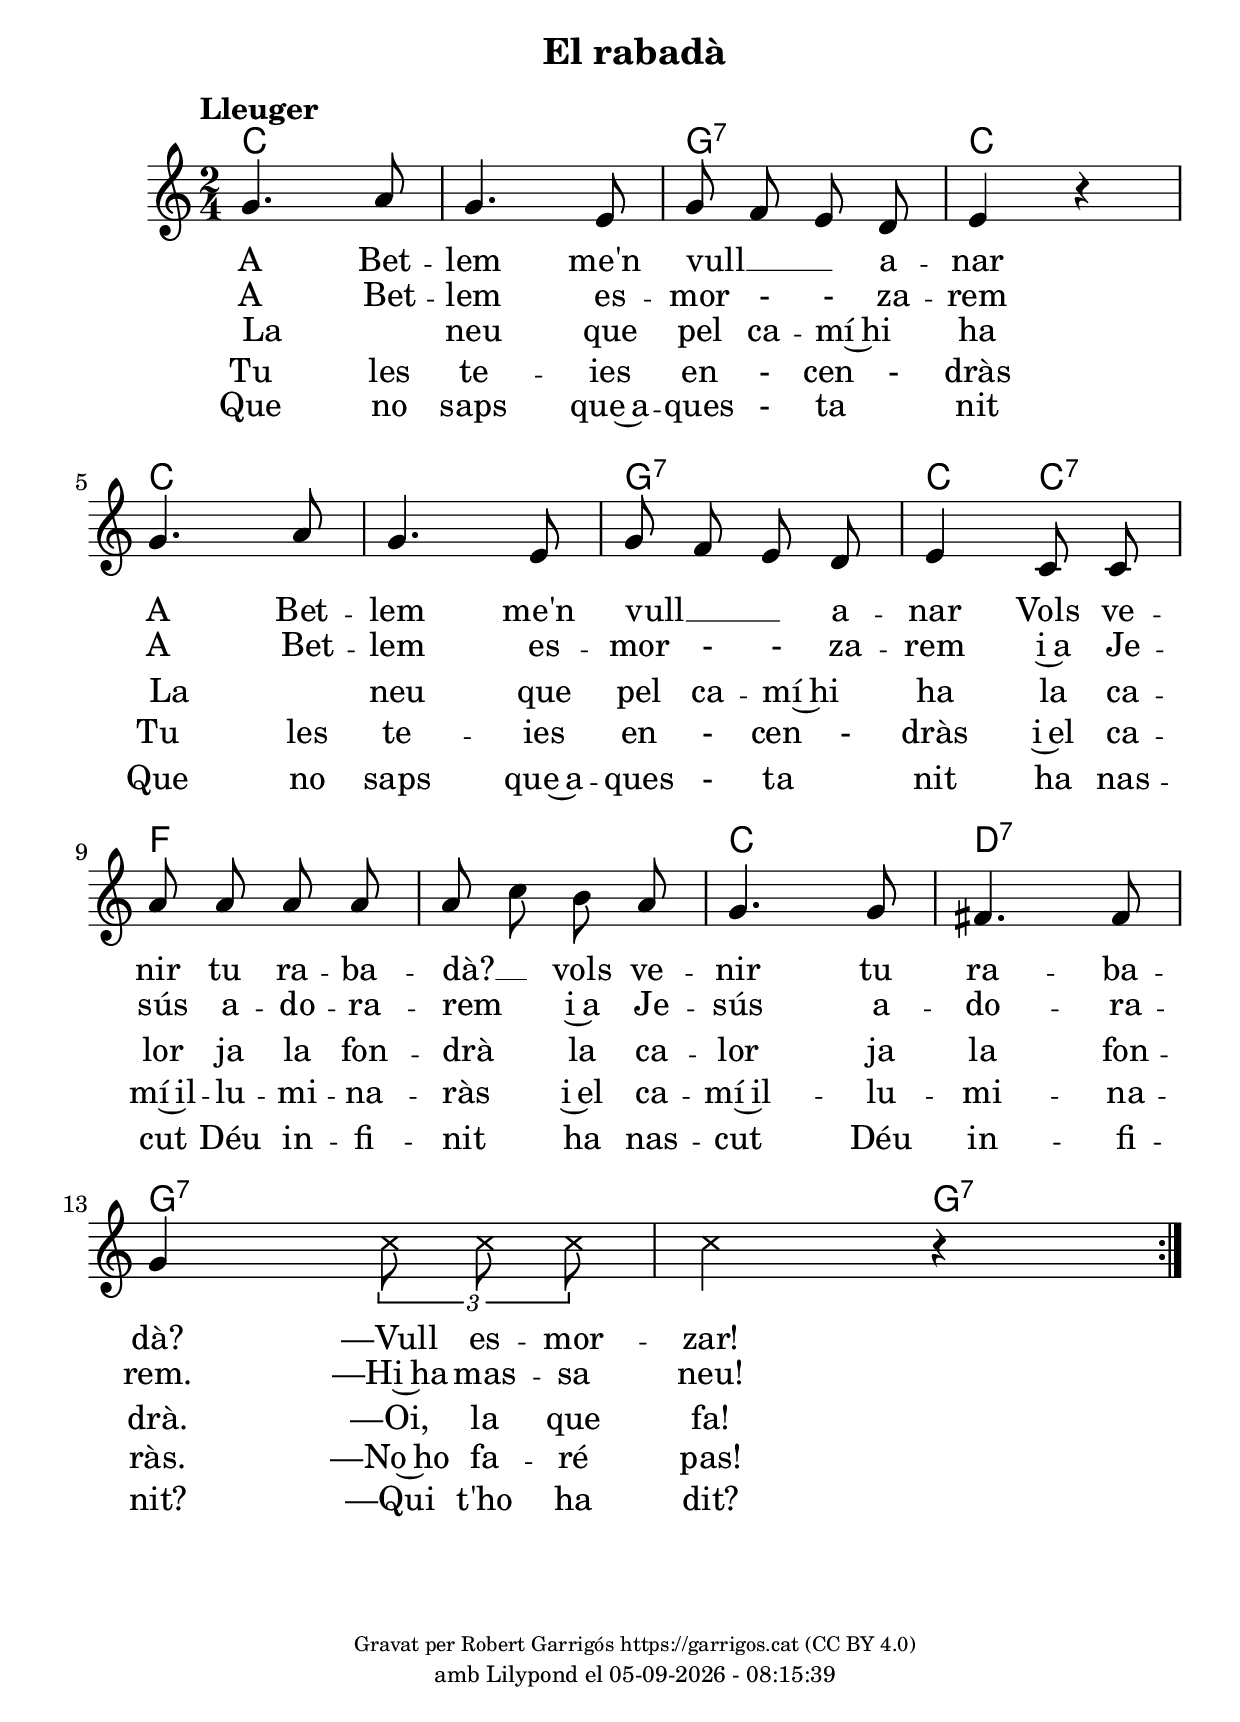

\version "2.24.3"
\language "english"

% #(set-global-staff-size 30)
data = #(strftime "%d-%m-%Y - %H:%M:%S" (localtime (current-time)))

\include "predefined-guitar-fretboards.ly"

global = {
  % \overrideTimeSignatureSettings
  % 4/4        % timeSignatureFraction
  % 1/4        % baseMomentFraction
  % 2,2        % beatStructure
  % #'()       % beamExceptions
  \key c \major
  \time 2/4
  \tempo "Lleuger"
  \set Score.tempoHideNote = ##t
  \tempo 4=80

}


melody = \relative c'' {
  \clef treble
  \global

  | g4. a8
  | g4. e8
  | g f e d
  | e4 r4 \break
  | g4. a8
  | g4. e8
  | g f e d
  | e4 c8 c \break
  | a' a a a
  | a c b a
  | g4. g8
  | fs4. fs8 \break
  | g4 \override NoteHead.style = #'cross \tuplet 3/2 4 { c8 c c }
  | c4 r4
  \bar ":|."
}

chnames = {
  \chordmode{
    c1
    g2:7
    c2
    c1
    g2:7
    c4 c4:7
    f1
    c2
    d2:7
    g4:7
    s2
    g4:7
  }
}

catala = \lyricmode {

  <<

    {
      A Bet -- lem me'n vull __ _ _ a -- nar
      A Bet -- lem me'n vull __ _ _ a -- nar
      Vols ve -- nir tu ra -- ba -- dà? __ _
      vols ve -- nir tu ra -- ba -- dà?
      —Vull es -- mor -- zar!
    }
    \new Lyrics = "secondVerse" \with { alignBelowContext = "catala" }
    {
      A Bet -- lem es -- mor __ - - za -- rem
      A Bet -- lem es -- mor __ - - za -- rem
      i~a Je -- sús a -- do -- ra -- rem __ _
      i~a Je -- sús a -- do -- ra -- rem.
      —Hi~ha mas -- sa neu!
    }
    \new Lyrics = "thirdVerse" \with { alignBelowContext = "catala" }
    {
      La __ _ neu que pel ca -- mí~hi __ _  ha
      La __ _ neu que pel ca -- mí~hi __ _  ha
      la ca -- lor ja la fon -- drà __ _
      la ca -- lor ja la fon -- drà.
      —Oi, la que fa!
    }
    \new Lyrics = "forthVerse" \with { alignBelowContext = "catala" }
    {
      Tu les te -- ies en __ - cen __ - dràs
      Tu les te -- ies en __ - cen __ - dràs
      i~el ca -- mí~il -- lu -- mi -- na -- ràs __ _
      i~el ca -- mí~il -- lu -- mi -- na -- ràs.
      —No~ho fa -- ré pas!
    }
    \new Lyrics = "fifthVerse" \with { alignBelowContext = "catala"  }
    {
      Que no saps que~a -- ques __ - ta __ _ nit
      Que no saps que~a -- ques __ - ta __ _ nit
      ha nas -- cut Déu in -- fi -- nit __ _
      ha nas -- cut Déu in -- fi -- nit?
      —Qui t'ho ha dit?
    }
  >>



}



titol = "El rabadà"
subtitol = ""
compositor = ""
lletrista = ""
traductor = ""


%%%%%%%%%%%%%%%%%%%%%%%%%%%%%%%%%%%%%
%%%%%%%%%%%%% PDF %%%%%%%%%%%%%%%%%%%
%%%%%%%%%%%%%%%%%%%%%%%%%%%%%%%%%%%%%

\book {
  % \bookOutputSuffix ""
  \header {
    title = \titol
    subtitle = \subtitol
    composer = \compositor
    arranger = \lletrista
    poet = \traductor
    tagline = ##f
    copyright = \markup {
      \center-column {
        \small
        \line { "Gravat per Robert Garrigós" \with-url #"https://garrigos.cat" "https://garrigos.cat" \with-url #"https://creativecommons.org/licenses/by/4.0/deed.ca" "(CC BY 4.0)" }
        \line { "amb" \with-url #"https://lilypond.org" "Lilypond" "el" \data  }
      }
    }
  }
  \score {
    <<
      \new ChordNames {
        \set majorSevenSymbol = \markup { \whiteTriangleMarkup 7 }
        \chnames
      }
      % \new FretBoards {
      %   \chnames
      % }
      \new Voice = "mel" { \set Staff.midiInstrument = "voice oohs" \autoBeamOff \melody }
      \new Lyrics \with {
        \override VerticalAxisGroup.nonstaff-relatedstaff-spacing.padding = #2
      }
      \lyricsto mel \catala
    >>
    \layout {
      #(layout-set-staff-size 26)
      \context {
        \Staff \RemoveEmptyStaves
      }
      \context {
        \Lyrics
        \override VerticalAxisGroup.nonstaff-nonstaff-spacing.padding = #1
      }
    }
    \midi { }
  }
  \paper {
    set-paper-size = "a5"
    top-margin = 10
    left-margin = 15
    indent = 10
    max-systems-per-page = 6
    score-system-spacing =
    #'((basic-distance . 20)
       (minimum-distance . 15)
       (padding . 0)
       (stretchability . 20))

    last-bottom-spacing =
    #'((basic-distance . 30)
       (minimum-distance . 30)
       (padding . 0)
       (stretchability . 10))
    markup-system-spacing =
    #'((minimum-distance . 15))
    system-system-spacing =
    #'((basic-distance . 13)
       (minimum-distance . 13)
       (padding . 3))
    % staff-staff-spacing =
    % #'((padding . 10))
    % default-staff-staff-spacing =
    % #'((basic-distance . 0)
    %    (minimum-distance . 0)
    %    (padding . 0)
    %    (stretchability . 10))
    % annotate-spacing = ##t
    % print-all-headers = ##t
    % print-first-page-number = ##t
    oddFooterMarkup = \markup {
      \center-column {
        % \line { \fromproperty #'header:title "- pàgina" \fromproperty #'page:page-number-string "de" \concat {\page-ref #'lastPage "0" "?"} }
        \fill-line { \fromproperty #'header:copyright }
      }
    }
    evenFooterMarkup = \markup {
      \center-column {
        % \line { \fromproperty #'header:title "- pàgina" \fromproperty #'page:page-number-string "de" \concat {\page-ref #'lastPage "0" "?"} }
        \fill-line { \fromproperty #'header:copyright }
      }
    }
  }
}
